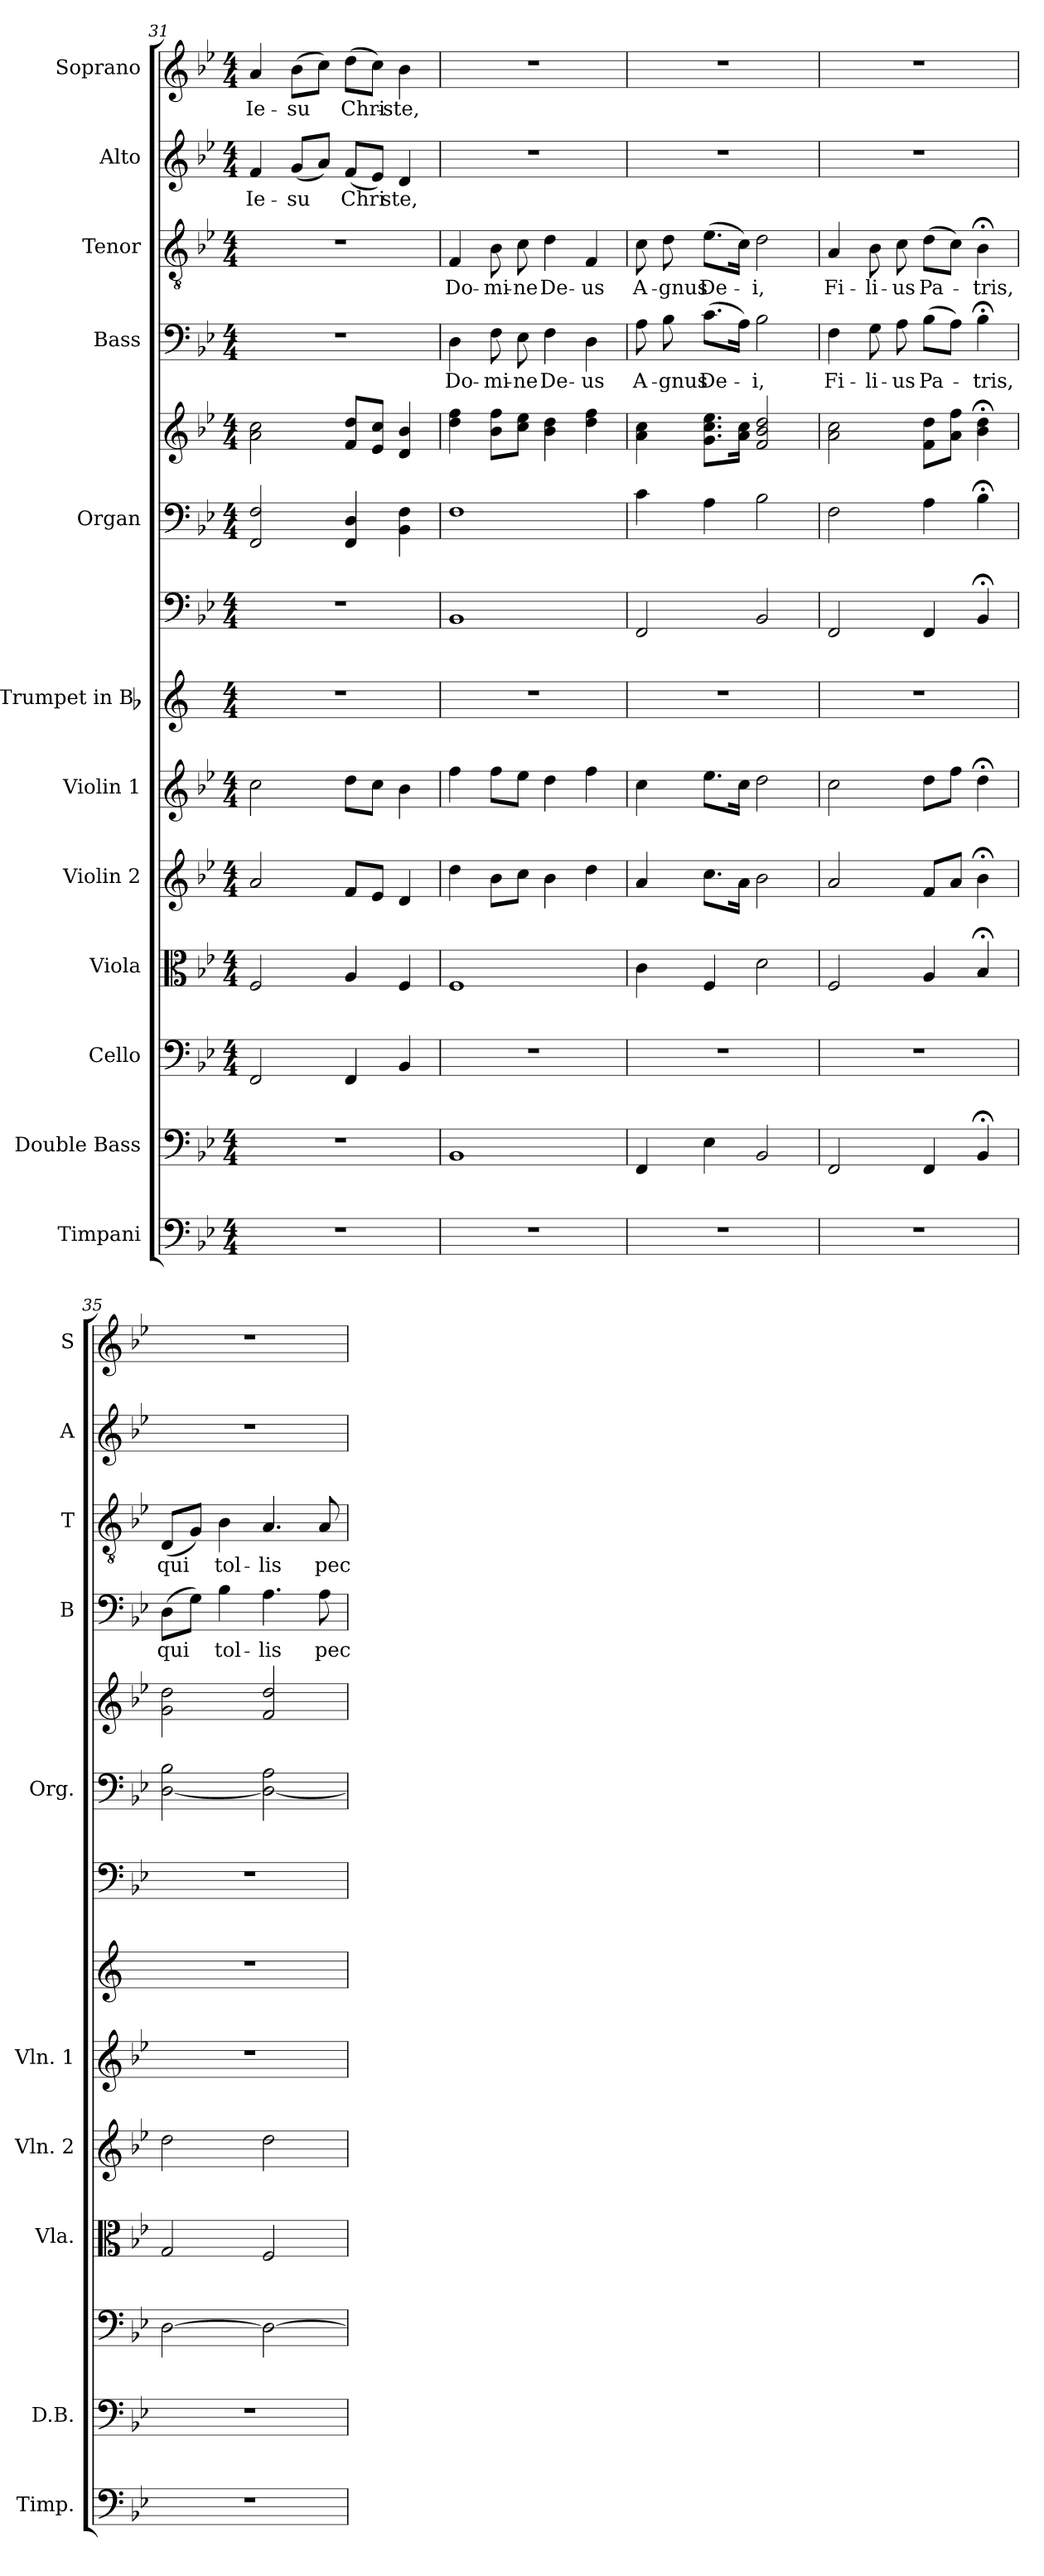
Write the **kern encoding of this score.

**kern	**kern	**kern	**kern	**kern	**kern	**kern	**kern	**kern	**kern	**kern	**text	**kern	**text	**kern	**text	**kern	**text
*part13	*part12	*part11	*part10	*part9	*part8	*part7	*part6	*part5	*part5	*part4	*part4	*part3	*part3	*part2	*part2	*part1	*part1
*staff14	*staff13	*staff12	*staff11	*staff10	*staff9	*staff8	*staff7	*staff6	*staff5	*staff4	*staff4	*staff3	*staff3	*staff2	*staff2	*staff1	*staff1
*I"Timpani	*I"Double Bass	*I"Cello	*I"Viola	*I"Violin 2	*I"Violin 1	*I"Trumpet in Bb	*	*I"Organ	*	*I"Bass	*	*I"Tenor	*	*I"Alto	*	*I"Soprano	*
*I'Timp.	*I'D.B.	*	*I'Vla.	*I'Vln. 2	*I'Vln. 1	*	*	*I'Org.	*	*I'B	*	*I'T	*	*I'A	*	*I'S	*
*clefF4	*clefF4	*clefF4	*clefC3	*clefG2	*clefG2	*clefG2	*clefF4	*clefF4	*clefG2	*clefF4	*	*clefGv2	*	*clefG2	*	*clefG2	*
*	*ITrd7c12	*	*	*	*	*ITrd1c2	*	*	*	*	*	*	*	*	*	*	*
*k[b-e-]	*k[b-e-]	*k[b-e-]	*k[b-e-]	*k[b-e-]	*k[b-e-]	*k[b-e-]	*k[b-e-]	*k[b-e-]	*k[b-e-]	*k[b-e-]	*	*k[b-e-]	*	*k[b-e-]	*	*k[b-e-]	*
*B-:	*B-:	*B-:	*B-:	*B-:	*B-:	*B-:	*B-:	*B-:	*B-:	*B-:	*	*B-:	*	*B-:	*	*B-:	*
*M4/4	*M4/4	*M4/4	*M4/4	*M4/4	*M4/4	*M4/4	*M4/4	*M4/4	*M4/4	*M4/4	*	*M4/4	*	*M4/4	*	*M4/4	*
=31	=31	=31	=31	=31	=31	=31	=31	=31	=31	=31	=31	=31	=31	=31	=31	=31	=31
!	!	!	!	!	!	!	!	!	!	!	!	!	!	!	!LO:LY:b	!	!LO:LY:b
1r	1r	2FF/	2F/	2a/	2cc\	1r	1r	2FF/ 2F/	2a\ 2cc\	1r	.	1r	.	4f/	Ie-	4a/	Ie-
!	!	!	!	!	!	!	!	!	!	!	!	!	!	!	!LO:LY:b	!	!LO:LY:b
.	.	.	.	.	.	.	.	.	.	.	.	.	.	(<8g/L	-su	(>8b-\L	-su
.	.	.	.	.	.	.	.	.	.	.	.	.	.	8a/J)	.	8cc\J)	.
!	!	!	!	!	!	!	!	!	!	!	!	!	!	!	!LO:LY:b	!	!LO:LY:b
.	.	4FF/	4A/	8f/L	8dd\L	.	.	4FF/ 4D/	8f/ 8dd/L	.	.	.	.	(<8f/L	Chri	(>8dd\L	Chri-
.	.	.	.	8e-/J	8cc\J	.	.	.	8e-/ 8cc/J	.	.	.	.	8e-/J)	.	8cc\J)	.
!	!	!	!	!	!	!	!	!	!	!	!	!	!	!	!LO:LY:b	!	!LO:LY:b
.	.	4BB-/	4F/	4d/	4b-\	.	.	4BB-\ 4F\	4d/ 4b-/	.	.	.	.	4d/	ste,	4b-\	-ste,
=32	=32	=32	=32	=32	=32	=32	=32	=32	=32	=32	=32	=32	=32	=32	=32	=32	=32
!	!	!	!	!	!	!	!	!	!	!	!LO:LY:b	!	!LO:LY:b	!	!	!	!
1r	1BBB-	1r	1F	4dd\	4ff\	1r	1BB-	1F	4dd\ 4ff\	4D\	Do-	4F/	Do-	1r	.	1r	.
!	!	!	!	!	!	!	!	!	!	!	!LO:LY:b	!	!LO:LY:b	!	!	!	!
.	.	.	.	8b-\L	8ff\L	.	.	.	8b-\ 8ff\L	8F\	-mi-	8B-\	-mi-	.	.	.	.
!	!	!	!	!	!	!	!	!	!	!	!LO:LY:b	!	!LO:LY:b	!	!	!	!
.	.	.	.	8cc\J	8ee-\J	.	.	.	8cc\ 8ee-\J	8E-\	-ne	8c\	-ne	.	.	.	.
!	!	!	!	!	!	!	!	!	!	!	!LO:LY:b	!	!LO:LY:b	!	!	!	!
.	.	.	.	4b-\	4dd\	.	.	.	4b-\ 4dd\	4F\	De-	4d\	De-	.	.	.	.
!	!	!	!	!	!	!	!	!	!	!	!LO:LY:b	!	!LO:LY:b	!	!	!	!
.	.	.	.	4dd\	4ff\	.	.	.	4dd\ 4ff\	4D\	-us	4F/	-us	.	.	.	.
=33	=33	=33	=33	=33	=33	=33	=33	=33	=33	=33	=33	=33	=33	=33	=33	=33	=33
!	!	!	!	!	!	!	!	!	!	!	!LO:LY:b	!	!LO:LY:b	!	!	!	!
1r	4FFF/	1r	4c\	4a/	4cc\	1r	2FF/	4c\	4a\ 4cc\	8A\	A-	8c\	A-	1r	.	1r	.
!	!	!	!	!	!	!	!	!	!	!	!LO:LY:b	!	!LO:LY:b	!	!	!	!
.	.	.	.	.	.	.	.	.	.	8B-\	-gnus	8d\	-gnus	.	.	.	.
!	!	!	!	!	!	!	!	!	!	!	!LO:LY:b	!	!LO:LY:b	!	!	!	!
.	4EE-\	.	4F/	8.cc\L	8.ee-\L	.	.	4A\	8.g\ 8.cc\ 8.ee-\L	(>8.c\L	De-	(>8.e-\L	De-	.	.	.	.
.	.	.	.	16a\Jk	16cc\Jk	.	.	.	16a\ 16cc\Jk	16A\Jk)	.	16c\Jk)	.	.	.	.	.
!	!	!	!	!	!	!	!	!	!	!	!LO:LY:b	!	!LO:LY:b	!	!	!	!
.	2BBB-/	.	2d\	2b-\	2dd\	.	2BB-/	2B-\	2f/ 2b-/ 2dd/	2B-\	-i,	2d\	-i,	.	.	.	.
!!LO:PB:g=z
=34	=34	=34	=34	=34	=34	=34	=34	=34	=34	=34	=34	=34	=34	=34	=34	=34	=34
!	!	!	!	!	!	!	!	!	!	!	!LO:LY:b	!	!LO:LY:b	!	!	!	!
1r	2FFF/	1r	2F/	2a/	2cc\	1r	2FF/	2F\	2a\ 2cc\	4F\	Fi-	4A/	Fi-	1r	.	1r	.
!	!	!	!	!	!	!	!	!	!	!	!LO:LY:b	!	!LO:LY:b	!	!	!	!
.	.	.	.	.	.	.	.	.	.	8G\	-li-	8B-\	-li-	.	.	.	.
!	!	!	!	!	!	!	!	!	!	!	!LO:LY:b	!	!LO:LY:b	!	!	!	!
.	.	.	.	.	.	.	.	.	.	8A\	-us	8c\	-us	.	.	.	.
!	!	!	!	!	!	!	!	!	!	!	!LO:LY:b	!	!LO:LY:b	!	!	!	!
.	4FFF/	.	4A/	8f/L	8dd\L	.	4FF/	4A\	8f\ 8dd\L	(>8B-\L	Pa-	(>8d\L	Pa-	.	.	.	.
.	.	.	.	8a/J	8ff\J	.	.	.	8a\ 8ff\J	8A\J)	.	8c\J)	.	.	.	.	.
!	!	!	!	!	!	!	!	!	!	!	!LO:LY:b	!	!LO:LY:b	!	!	!	!
.	4BBB-;</	.	4B-;</	4b-;<\	4dd;<\	.	4BB-;</	4B-;<\	4b-\;< 4dd\;<	4B-;<\	-tris,	4B-;<\	-tris,	.	.	.	.
=35	=35	=35	=35	=35	=35	=35	=35	=35	=35	=35	=35	=35	=35	=35	=35	=35	=35
!	!	!	!	!	!	!	!	!	!	!	!LO:LY:b	!	!LO:LY:b	!	!	!	!
1r	1r	[2D\	2G/	2dd\	1r	1r	1r	[2D\ 2B-\	2g\ 2dd\	(>8D\L	qui	(<8D/L	qui	1r	.	1r	.
.	.	.	.	.	.	.	.	.	.	8G\J)	.	8G/J)	.	.	.	.	.
!	!	!	!	!	!	!	!	!	!	!	!LO:LY:b	!	!LO:LY:b	!	!	!	!
.	.	.	.	.	.	.	.	.	.	4B-\	tol-	4B-\	tol-	.	.	.	.
!	!	!	!	!	!	!	!	!	!	!	!LO:LY:b	!	!LO:LY:b	!	!	!	!
.	.	2D\_	2F/	2dd\	.	.	.	2D\_ 2A\	2f/ 2dd/	4.A\	-lis	4.A/	-lis	.	.	.	.
!	!	!	!	!	!	!	!	!	!	!	!LO:LY:b	!	!LO:LY:b	!	!	!	!
.	.	.	.	.	.	.	.	.	.	8A\	pec-	8A/	pec-	.	.	.	.
=	=	=	=	=	=	=	=	=	=	=	=	=	=	=	=	=	=
*-	*-	*-	*-	*-	*-	*-	*-	*-	*-	*-	*-	*-	*-	*-	*-	*-	*-
